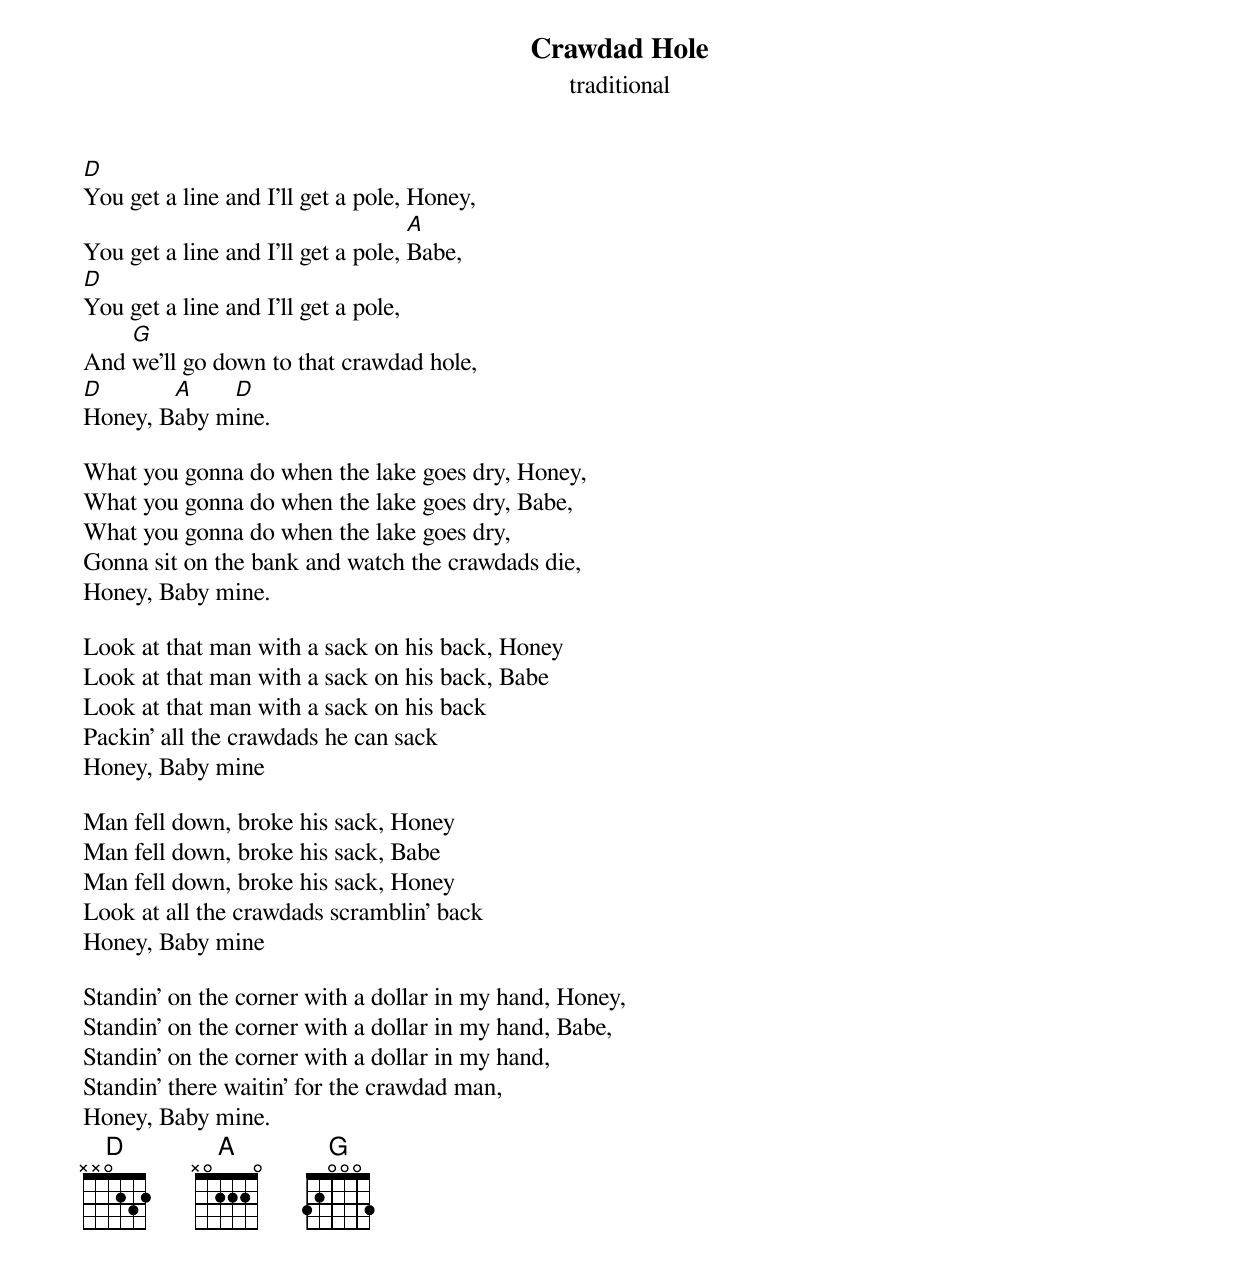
{title: Crawdad Hole}
{st: traditional}

[D]You get a line and I'll get a pole, Honey,
You get a line and I'll get a pole, [A]Babe,
[D]You get a line and I'll get a pole,
And [G]we'll go down to that crawdad hole,
[D]Honey, B[A]aby m[D]ine.

What you gonna do when the lake goes dry, Honey,
What you gonna do when the lake goes dry, Babe,
What you gonna do when the lake goes dry,
Gonna sit on the bank and watch the crawdads die,
Honey, Baby mine.

Look at that man with a sack on his back, Honey
Look at that man with a sack on his back, Babe
Look at that man with a sack on his back
Packin' all the crawdads he can sack
Honey, Baby mine

Man fell down, broke his sack, Honey
Man fell down, broke his sack, Babe
Man fell down, broke his sack, Honey
Look at all the crawdads scramblin' back
Honey, Baby mine

Standin' on the corner with a dollar in my hand, Honey,
Standin' on the corner with a dollar in my hand, Babe,
Standin' on the corner with a dollar in my hand,
Standin' there waitin' for the crawdad man,
Honey, Baby mine.
